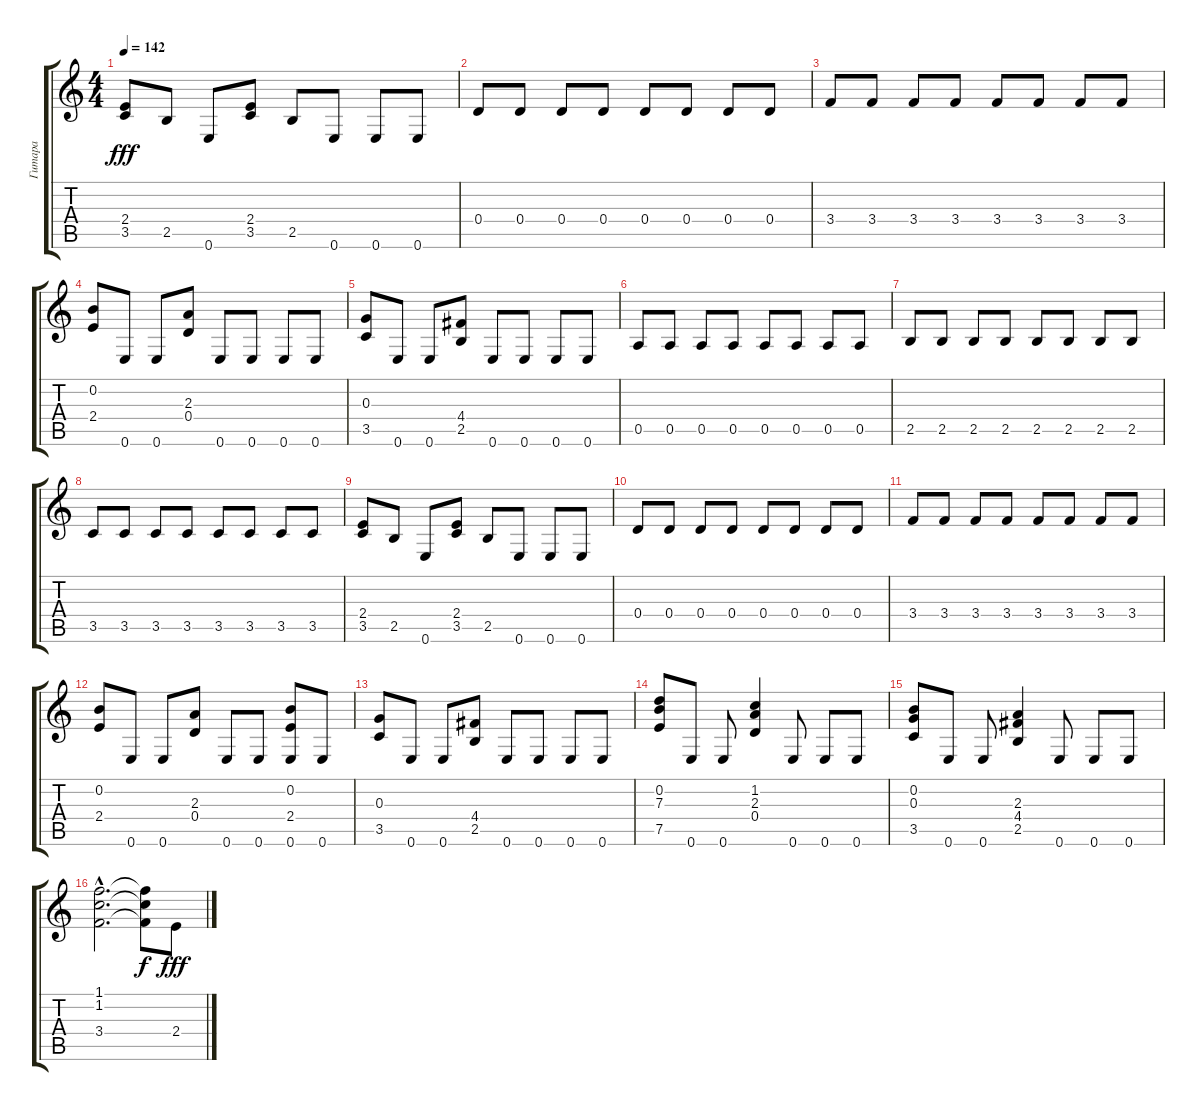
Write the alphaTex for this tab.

\track ("Гитара" "Гитара") {instrument overdrivenguitar}
\staff {score tabs}
\tuning (E4 B3 G3 D3 A2 E2) {hide}
\ts (4 4)
\tempo 142
\clef g2
\ks c
(2.4 3.5).8{dy fff} 2.5.8 0.6.8 (2.4 3.5).8 2.5.8 0.6.8 0.6.8 0.6.8 |
0.4.8 0.4.8 0.4.8 0.4.8 0.4.8 0.4.8 0.4.8 0.4.8 |
3.4.8 3.4.8 3.4.8 3.4.8 3.4.8 3.4.8 3.4.8 3.4.8 |
(0.2 2.4).8 0.6.8 0.6.8 (2.3 0.4).8 0.6.8 0.6.8 0.6.8 0.6.8 |
(0.3 3.5).8 0.6.8 0.6.8 (4.4 2.5).8 0.6.8 0.6.8 0.6.8 0.6.8 |
0.5.8 0.5.8 0.5.8 0.5.8 0.5.8 0.5.8 0.5.8 0.5.8 |
2.5.8 2.5.8 2.5.8 2.5.8 2.5.8 2.5.8 2.5.8 2.5.8 |
3.5.8 3.5.8 3.5.8 3.5.8 3.5.8 3.5.8 3.5.8 3.5.8 |
(2.4 3.5).8 2.5.8 0.6.8 (2.4 3.5).8 2.5.8 0.6.8 0.6.8 0.6.8 |
0.4.8 0.4.8 0.4.8 0.4.8 0.4.8 0.4.8 0.4.8 0.4.8 |
3.4.8 3.4.8 3.4.8 3.4.8 3.4.8 3.4.8 3.4.8 3.4.8 |
(0.2 2.4).8 0.6.8 0.6.8 (2.3 0.4).8 0.6.8 0.6.8 (0.2 2.4 0.6).8 0.6.8 |
(0.3 3.5).8 0.6.8 0.6.8 (4.4 2.5).8 0.6.8 0.6.8 0.6.8 0.6.8 |
(0.2 7.3 7.5).8 0.6.8 0.6.8 (1.2 2.3 0.4).4 0.6.8 0.6.8 0.6.8 |
(0.2 0.3 3.5).8 0.6.8 0.6.8 (2.3 4.4 2.5).4 0.6.8 0.6.8 0.6.8 |
(1.1{hac} 1.2{hac} 3.4{hac}).2{d} (1.1{t} 1.2{t} 3.4{t}).8{dy f} 2.4.8{dy fff}
